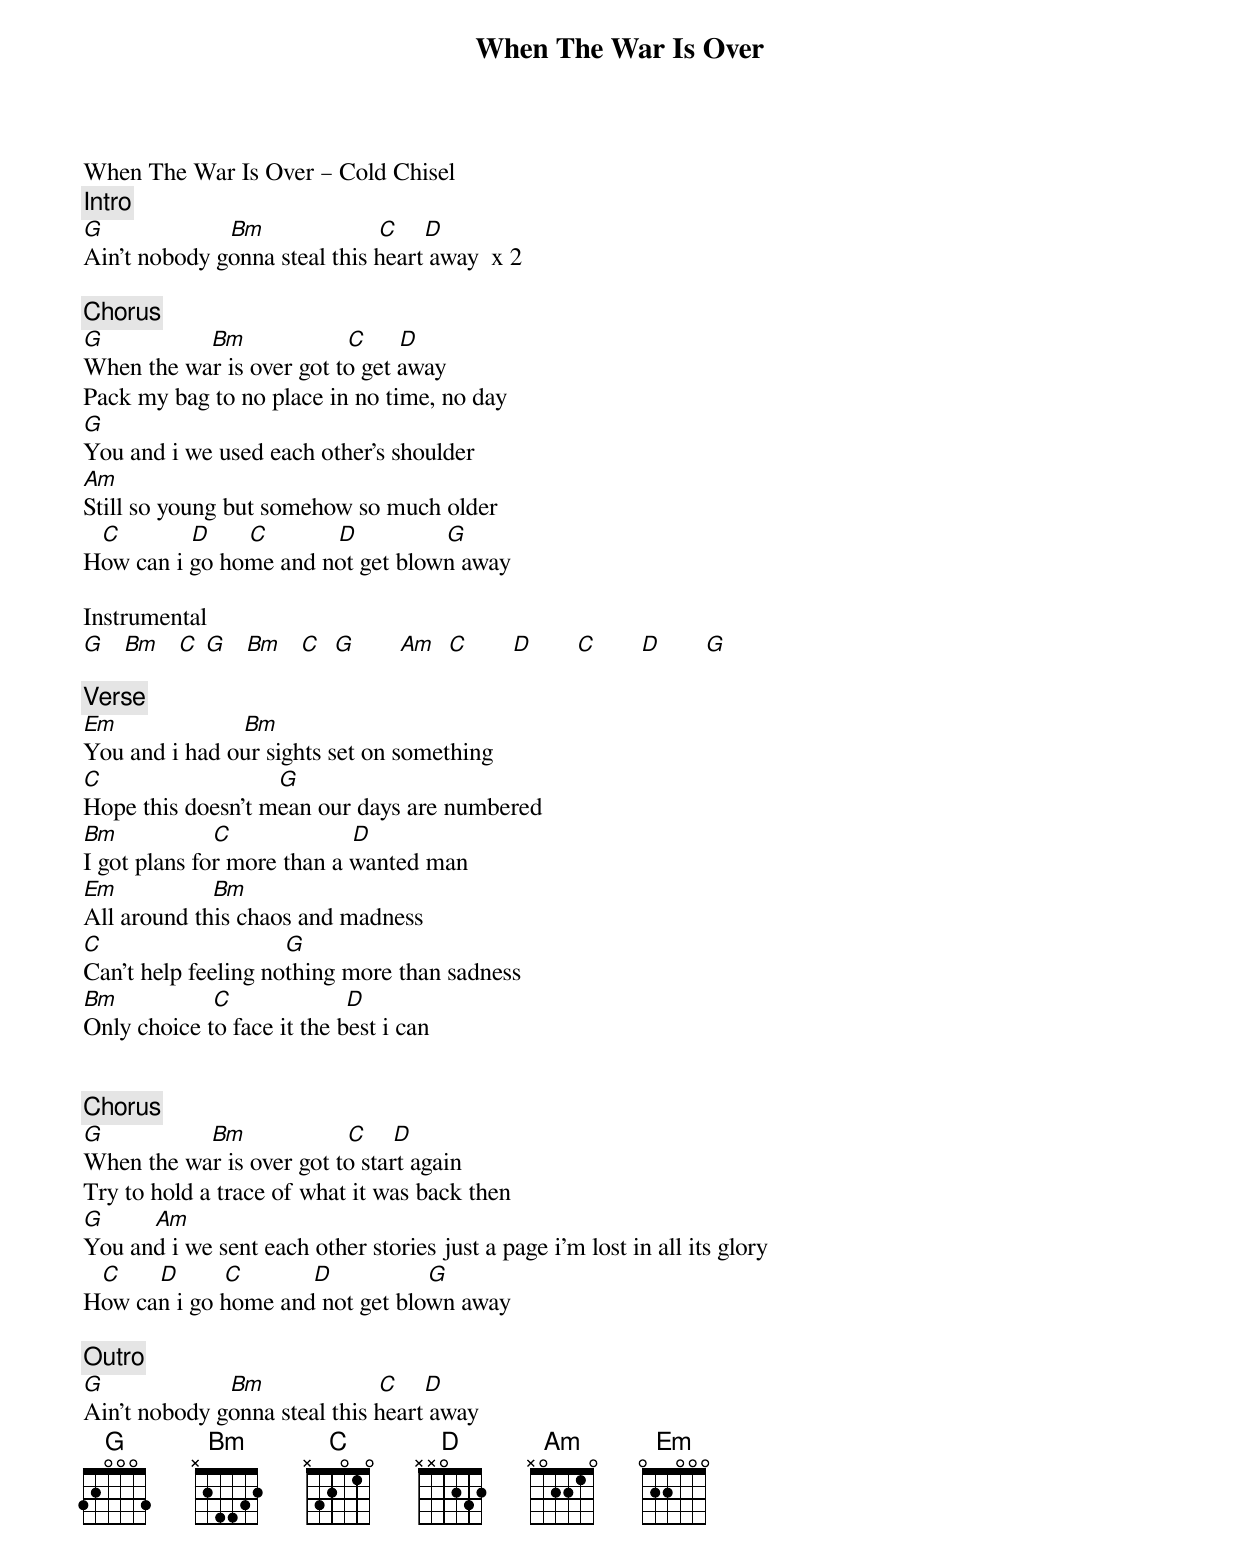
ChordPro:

{title: When The War Is Over}
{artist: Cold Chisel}
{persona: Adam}
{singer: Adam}
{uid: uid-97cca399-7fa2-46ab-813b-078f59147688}
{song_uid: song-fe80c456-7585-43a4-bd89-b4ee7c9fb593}



When The War Is Over – Cold Chisel
{comment: Intro}
[G]                  		[Bm]                		[C]    [D]
Ain't nobody gonna steal this heart away  x 2

{comment: Chorus}
[G]               		[Bm]              		[C]    	[D]
When the war is over got to get away
Pack my bag to no place in no time, no day
[G]
You and i we used each other's shoulder
[Am]
Still so young but somehow so much older
   [C]     	     [D]      [C]         		[D]            		[G]
How can i go home and not get blown away

Instrumental
[G]   [Bm]   [C]	[G]   [Bm]   [C]		[G]       [Am]		[C]       [D]       [C]       [D]       [G]

{comment: Verse}
[Em]                  		[Bm]
You and i had our sights set on something
[C]                          		[G]
Hope this doesn't mean our days are numbered
[Bm]              	[C]                 		[D]
I got plans for more than a wanted man
[Em]              	[Bm]
All around this chaos and madness
[C]                           		[G]
Can't help feeling nothing more than sadness
[Bm]             		[C]                  [D]
Only choice to face it the best i can


{comment: Chorus}
[G]               		[Bm]              	 [C]    [D]
When the war is over got to start again
Try to hold a trace of what it was back then
[G]								[Am]
You and i we sent each other stories	just a page i'm lost in all its glory
   [C]    	 [D]      	[C]         		[D]               [G]
How can i go home and not get blown away

{comment: Outro}
[G]                  		[Bm]                		[C]    [D]
Ain't nobody gonna steal this heart away
